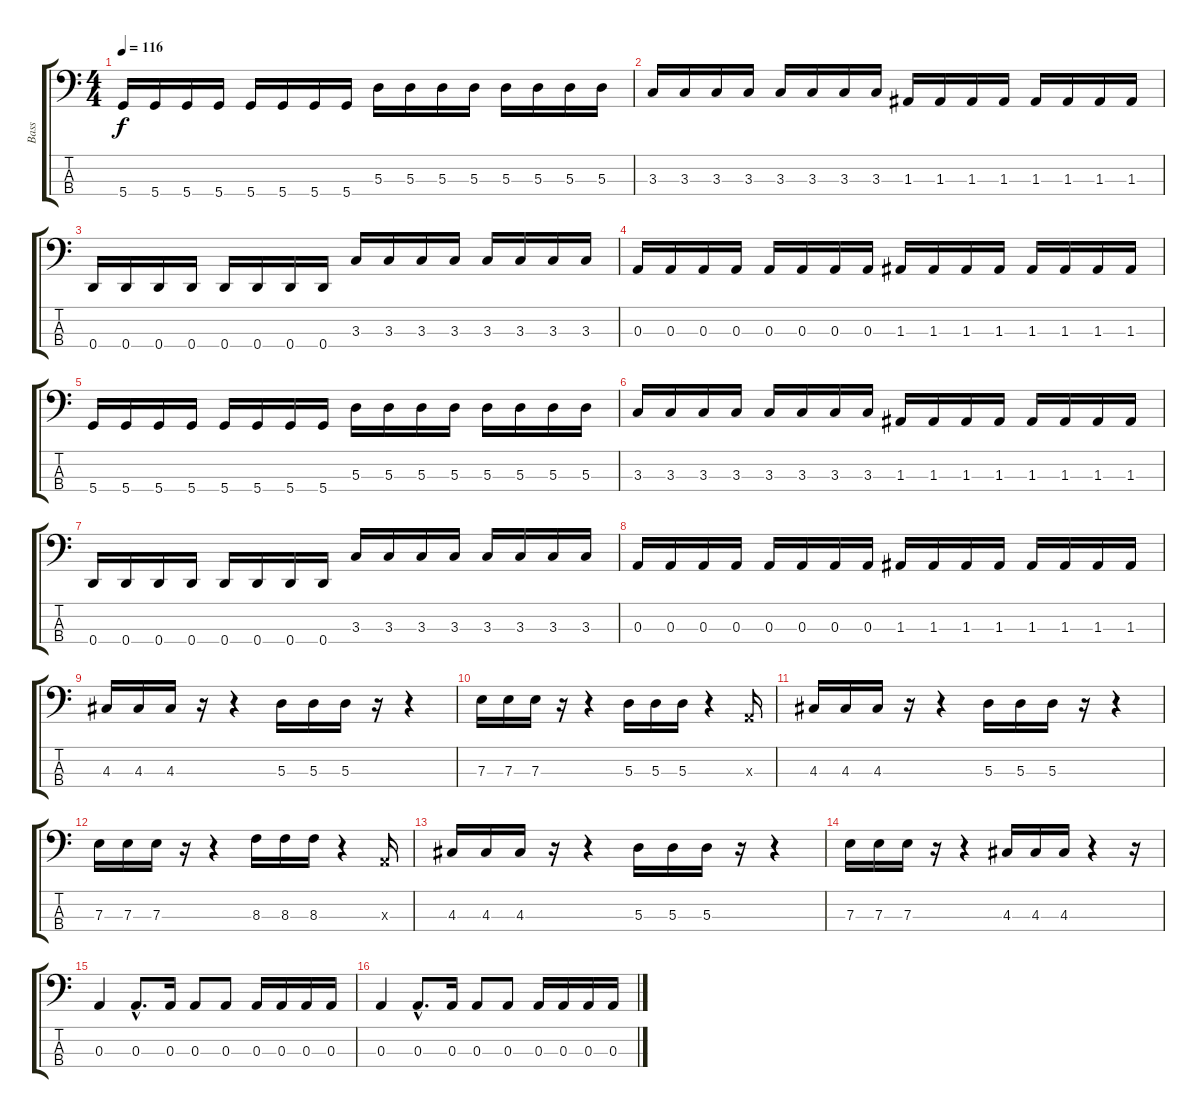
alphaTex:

\track ("Bass" "Bass") {instrument electricbasspick}
\staff {score tabs}
\tuning (G2 D2 A1 D1) {hide}
\ts (4 4)
\tempo 116
\clef f4
\ks c
5.4.16{dy f instrument electricbasspick} 5.4.16 5.4.16 5.4.16 5.4.16 5.4.16 5.4.16 5.4.16 5.3.16 5.3.16 5.3.16 5.3.16 5.3.16 5.3.16 5.3.16 5.3.16 |
3.3.16 3.3.16 3.3.16 3.3.16 3.3.16 3.3.16 3.3.16 3.3.16 1.3.16 1.3.16 1.3.16 1.3.16 1.3.16 1.3.16 1.3.16 1.3.16 |
0.4.16 0.4.16 0.4.16 0.4.16 0.4.16 0.4.16 0.4.16 0.4.16 3.3.16 3.3.16 3.3.16 3.3.16 3.3.16 3.3.16 3.3.16 3.3.16 |
0.3.16 0.3.16 0.3.16 0.3.16 0.3.16 0.3.16 0.3.16 0.3.16 1.3.16 1.3.16 1.3.16 1.3.16 1.3.16 1.3.16 1.3.16 1.3.16 |
5.4.16 5.4.16 5.4.16 5.4.16 5.4.16 5.4.16 5.4.16 5.4.16 5.3.16 5.3.16 5.3.16 5.3.16 5.3.16 5.3.16 5.3.16 5.3.16 |
3.3.16 3.3.16 3.3.16 3.3.16 3.3.16 3.3.16 3.3.16 3.3.16 1.3.16 1.3.16 1.3.16 1.3.16 1.3.16 1.3.16 1.3.16 1.3.16 |
0.4.16 0.4.16 0.4.16 0.4.16 0.4.16 0.4.16 0.4.16 0.4.16 3.3.16 3.3.16 3.3.16 3.3.16 3.3.16 3.3.16 3.3.16 3.3.16 |
0.3.16 0.3.16 0.3.16 0.3.16 0.3.16 0.3.16 0.3.16 0.3.16 1.3.16 1.3.16 1.3.16 1.3.16 1.3.16 1.3.16 1.3.16 1.3.16 |
4.3.16 4.3.16 4.3.16 r.16 r.4 5.3.16 5.3.16 5.3.16 r.16 r.4 |
7.3.16 7.3.16 7.3.16 r.16 r.4 5.3.16 5.3.16 5.3.16 r.4 0.3{x}.16 |
4.3.16 4.3.16 4.3.16 r.16 r.4 5.3.16 5.3.16 5.3.16 r.16 r.4 |
7.3.16 7.3.16 7.3.16 r.16 r.4 8.3.16 8.3.16 8.3.16 r.4 0.3{x}.16 |
4.3.16 4.3.16 4.3.16 r.16 r.4 5.3.16 5.3.16 5.3.16 r.16 r.4 |
7.3.16 7.3.16 7.3.16 r.16 r.4 4.3.16 4.3.16 4.3.16 r.4 r.16 |
0.3.4 0.3{hac}.8{d} 0.3.16 0.3.8 0.3.8 0.3.16 0.3.16 0.3.16 0.3.16 |
0.3.4 0.3{hac}.8{d} 0.3.16 0.3.8 0.3.8 0.3.16 0.3.16 0.3.16 0.3.16
